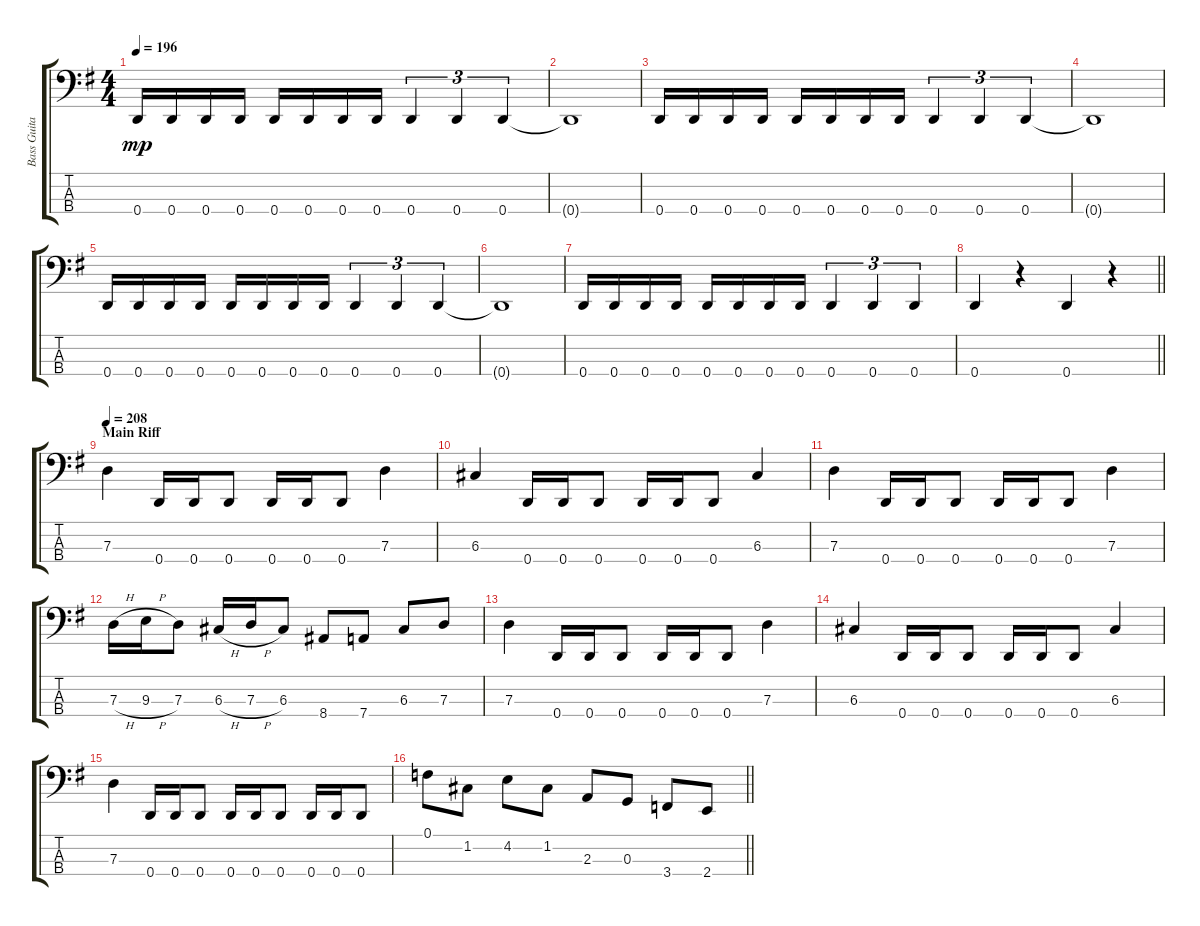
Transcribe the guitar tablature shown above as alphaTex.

\track ("Bass Guitar" "Bass Guita") {instrument electricbassfinger}
\staff {score tabs}
\tuning (F2 C2 G1 D1) {hide}
\ts (4 4)
\tempo 196
\clef f4
\ks g
0.4.16{dy mp} 0.4.16 0.4.16 0.4.16 0.4.16 0.4.16 0.4.16 0.4.16 0.4.4{tu (3 2)} 0.4.4{tu (3 2)} 0.4.4{tu (3 2)} |
0.4{t}.1 |
0.4.16 0.4.16 0.4.16 0.4.16 0.4.16 0.4.16 0.4.16 0.4.16 0.4.4{tu (3 2)} 0.4.4{tu (3 2)} 0.4.4{tu (3 2)} |
0.4{t}.1 |
0.4.16 0.4.16 0.4.16 0.4.16 0.4.16 0.4.16 0.4.16 0.4.16 0.4.4{tu (3 2)} 0.4.4{tu (3 2)} 0.4.4{tu (3 2)} |
0.4{t}.1 |
0.4.16 0.4.16 0.4.16 0.4.16 0.4.16 0.4.16 0.4.16 0.4.16 0.4.4{tu (3 2)} 0.4.4{tu (3 2)} 0.4.4{tu (3 2)} |
\barLineRight lightlight
0.4.4 r.4 0.4.4 r.4 |
\section ("" "Main Riff")
\tempo 208
7.3.4 0.4.16 0.4.16 0.4.8 0.4.16 0.4.16 0.4.8 7.3.4 |
6.3.4 0.4.16 0.4.16 0.4.8 0.4.16 0.4.16 0.4.8 6.3.4 |
7.3.4 0.4.16 0.4.16 0.4.8 0.4.16 0.4.16 0.4.8 7.3.4 |
7.3{h}.16 9.3{h}.16 7.3.8 6.3{h}.16 7.3{h}.16 6.3.8 8.4.8 7.4.8 6.3.8 7.3.8 |
7.3.4 0.4.16 0.4.16 0.4.8 0.4.16 0.4.16 0.4.8 7.3.4 |
6.3.4 0.4.16 0.4.16 0.4.8 0.4.16 0.4.16 0.4.8 6.3.4 |
7.3.4 0.4.16 0.4.16 0.4.8 0.4.16 0.4.16 0.4.8 0.4.16 0.4.16 0.4.8 |
\barLineRight lightlight
0.1.8 1.2.8 4.2.8 1.2.8 2.3.8 0.3.8 3.4.8 2.4.8
